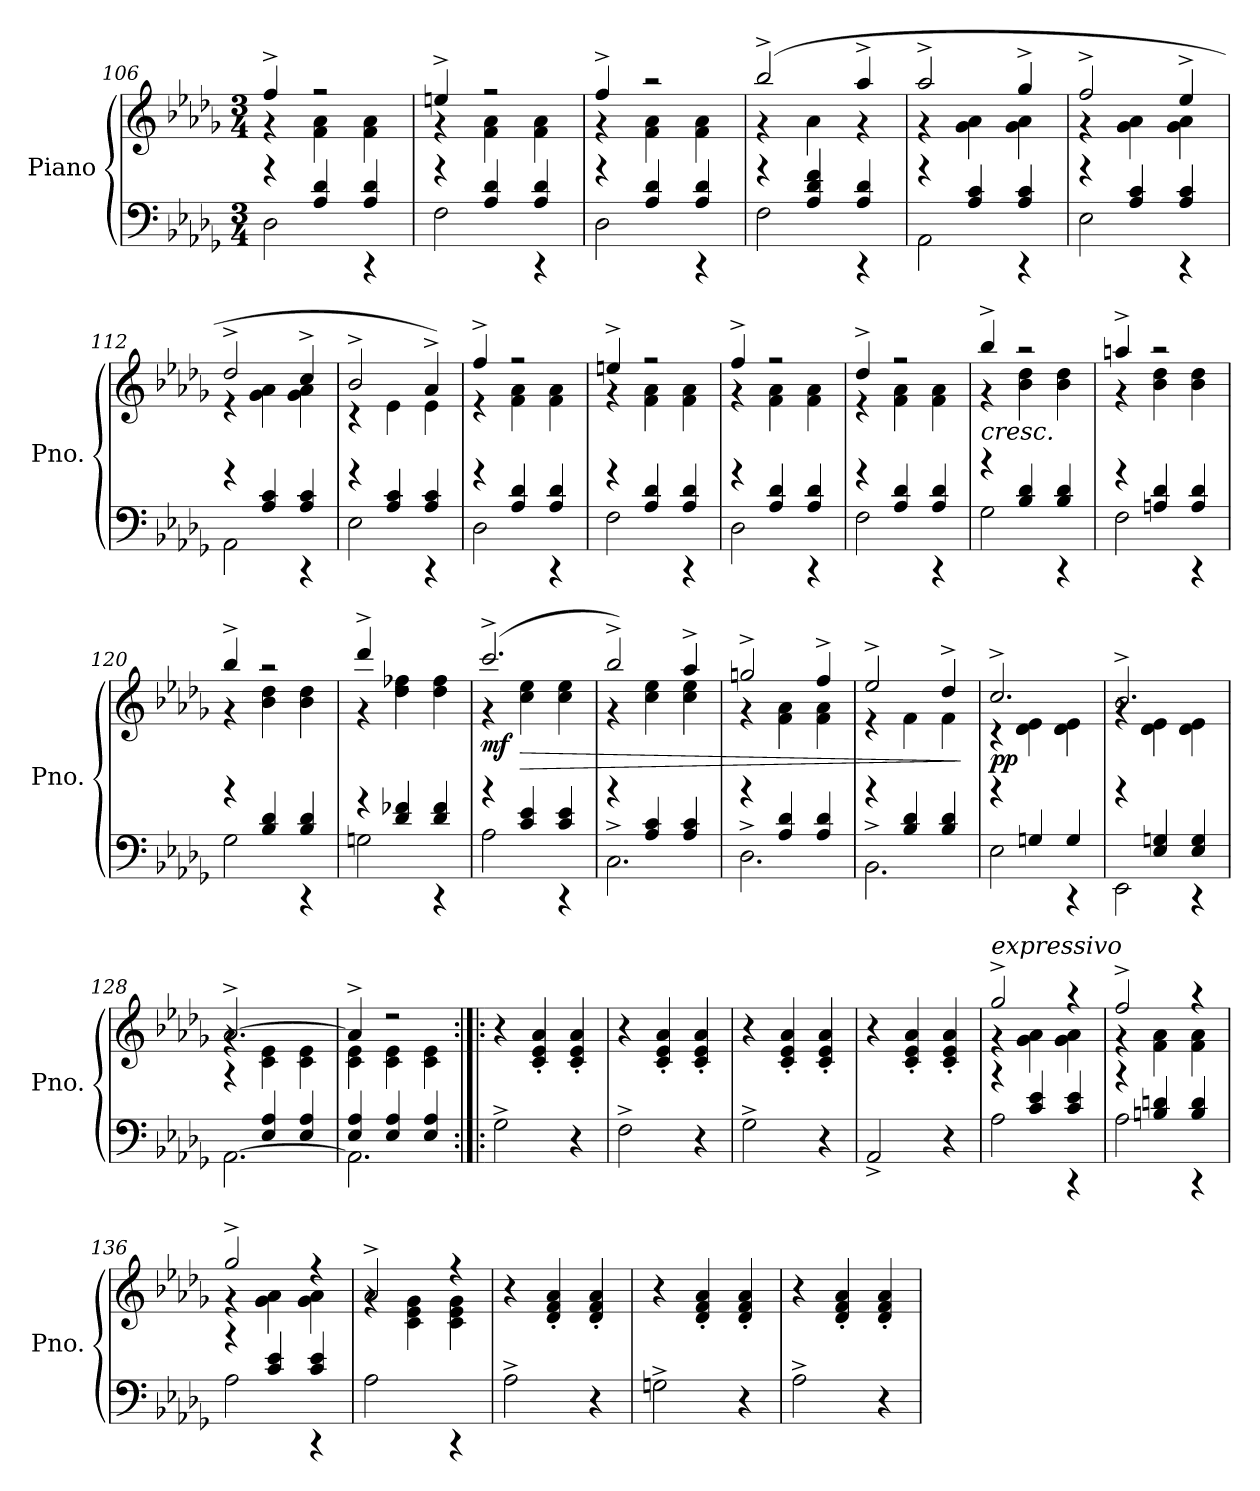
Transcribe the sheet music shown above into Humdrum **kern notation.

**kern	**kern	**dynam
*part1	*part1	*part1
*staff2	*staff1	*staff1/2
*I"Piano	*	*
*I'Pno.	*	*
*clefF4	*clefG2	*
*k[b-e-a-d-g-]	*k[b-e-a-d-g-]	*
*M3/4	*M3/4	*
=106	=106	=106
*^	*^	*
2D-\	4rg	4ff^/	4r	.
.	4A-/ 4d-/	2r	4f\ 4a-\	.
4rCC	4A-/ 4d-/	.	4f\ 4a-\	.
!!LO:LB:g=z	!!
=107	=107	=107	=107	=107
2F\	4rg	4een^/	4r	.
.	4A-/ 4d-/	2r	4f\ 4a-\	.
4rCC	4A-/ 4d-/	.	4f\ 4a-\	.
=108	=108	=108	=108	=108
2D-\	4rg	4ff^/	4r	.
.	4A-/ 4d-/	2r	4f\ 4a-\	.
4rCC	4A-/ 4d-/	.	4f\ 4a-\	.
=109	=109	=109	=109	=109
2F\	4rg	(>2bb-^/	4r	.
.	4A-/ 4d-/ 4f/	.	4a-\	.
4rCC	4A-/ 4d-/	4aa-^/	4r	.
=110	=110	=110	=110	=110
2AA-\	4rg	2aa-^/	4r	.
.	4A-/ 4c/	.	4g-\ 4a-\	.
4rCC	4A-/ 4c/	4gg-^/	4g-\ 4a-\	.
=111	=111	=111	=111	=111
2E-\	4rg	2ff^/	4r	.
.	4A-/ 4c/	.	4g-\ 4a-\	.
4rCC	4A-/ 4c/	4ee-^/	4g-\ 4a-\	.
=112	=112	=112	=112	=112
2AA-\	4rg	2dd-^/	4r	.
.	4A-/ 4c/	.	4g-\ 4a-\	.
4rCC	4A-/ 4c/	4cc^/	4g-\ 4a-\	.
=113	=113	=113	=113	=113
2E-\	4rg	2b-^/	4r	.
.	4A-/ 4c/	.	4e-\	.
4rCC	4A-/ 4c/	4a-^/)	4e-\	.
=114	=114	=114	=114	=114
2D-\	4rg	4ff^/	4r	.
.	4A-/ 4d-/	2r	4f\ 4a-\	.
4rCC	4A-/ 4d-/	.	4f\ 4a-\	.
=115	=115	=115	=115	=115
2F\	4rg	4een^/	4r	.
.	4A-/ 4d-/	2r	4f\ 4a-\	.
4rCC	4A-/ 4d-/	.	4f\ 4a-\	.
=116	=116	=116	=116	=116
2D-\	4rg	4ff^/	4r	.
.	4A-/ 4d-/	2r	4f\ 4a-\	.
4rCC	4A-/ 4d-/	.	4f\ 4a-\	.
!!LO:LB:g=z	!!
=117	=117	=117	=117	=117
2F\	4rg	4dd-^/	4r	.
.	4A-/ 4d-/	2r	4f\ 4a-\	.
4rCC	4A-/ 4d-/	.	4f\ 4a-\	.
=118	=118	=118	=118	=118
!	!	!LO:TX:b:i:t=cresc.	!	!
2G-\	4rb	4bb-^/	4r	.
.	4B-/ 4d-/	2r	4b-\ 4dd-\	.
4rCC	4B-/ 4d-/	.	4b-\ 4dd-\	.
=119	=119	=119	=119	=119
2F\	4rg	4aan^/	4r	.
.	4An/ 4d-/	2r	4b-\ 4dd-\	.
4rCC	4A/ 4d-/	.	4b-\ 4dd-\	.
=120	=120	=120	=120	=120
2G-\	4rb	4bb-^/	4r	.
.	4B-/ 4d-/	2r	4b-\ 4dd-\	.
4rCC	4B-/ 4d-/	.	4b-\ 4dd-\	.
=121	=121	=121	=121	=121
2Gn\	4rg	4ddd-^/	4r	.
.	4d-/ 4f-X/	2rdd	4dd-\ 4ff-X\	.
4rCC	4d-/ 4f-/	.	4dd-\ 4ff-\	.
=122	=122	=122	=122	=122
!	!	!	!	!LO:DY:b
2A-\	4rb	(>2.ccc^/	4r	mf
!	!	!	!	!LO:HP:b
.	4c/ 4e-/	.	4cc\ 4ee-\	>
4rCC	4c/ 4e-/	.	4cc\ 4ee-\	.
=123	=123	=123	=123	=123
2.C^\	4rb	2bb-^/)	4r	.
.	4A-/ 4c/	.	4cc\ 4ee-\	.
.	4A-/ 4c/	4aa-^/	4cc\ 4ee-\	.
=124	=124	=124	=124	=124
2.D-^\	4rb	2ggn^/	4r	.
.	4A-/ 4d-/	.	4f\ 4a-\	.
.	4A-/ 4d-/	4ff^/	4f\ 4a-\	.
=125	=125	=125	=125	=125
2.BB-^\	4rb	2ee-^/	4r	.
.	4B-/ 4d-/	.	4f\	.
.	4B-/ 4d-/	4dd-^/	4f\	.
*v	*v	*	*	*
*	*v	*v	*
.	.	]
!!LO:LB:g=z
=126	=126	=126
*^	*^	*
!	!	!	!	!LO:DY:b
2E-\	4rb	2.cc^/	4r	pp
.	4Gn/	.	4d-\ 4e-\	.
4rCC	4G/	.	4d-\ 4e-\	.
=127	=127	=127	=127	=127
2EE-\	4rb	2.b-^/	4rg	.
.	4E-/ 4Gn/	.	4d-\ 4e-\	.
4rCC	4E-/ 4G/	.	4d-\ 4e-\	.
=128	=128	=128	=128	=128
[2.AA-\	4rb	[2.a-^/	4rg	.
.	4E-/ 4A-/	.	4c\ 4e-\	.
.	4E-/ 4A-/	.	4c\ 4e-\	.
=129	=129	=129	=129	=129
2.AA-\]	4E-/ 4A-/	4a-^/]	4c\ 4e-\	.
.	4E-/ 4A-/	2r	4c\ 4e-\	.
.	4E-/ 4A-/	.	4c\ 4e-\	.
=130:|!|:	=130:|!|:	=130:|!|:	=130:|!|:	=130:|!|:
!LO:TX:b:i:t=il basso expressivo	!	!	!	!
*v	*v	*	*	*
*	*v	*v	*
2G-^\	4r	.
.	4c/' 4e-/' 4a-/'	.
4r	4c/' 4e-/' 4a-/'	.
=131	=131	=131
2F^\	4r	.
.	4c/' 4e-/' 4a-/'	.
4r	4c/' 4e-/' 4a-/'	.
=132	=132	=132
2G-^\	4r	.
.	4c/' 4e-/' 4a-/'	.
4r	4c/' 4e-/' 4a-/'	.
=133	=133	=133
2AA-^/	4r	.
.	4c/' 4e-/' 4a-/'	.
4r	4c/' 4e-/' 4a-/'	.
=134	=134	=134
*^	*^	*
!	!	!LO:TX:a:i:t=expressivo	!	!
2A-\	4rb	2gg-^/	4r	.
.	4c/ 4e-/	.	4g-\ 4a-\	.
4rCC	4c/ 4e-/	4r	4g-\ 4a-\	.
!!LO:LB:g=z	!!
=135	=135	=135	=135	=135
2A-\	4rb	2ff^/	4r	.
.	4Bn/ 4dn/	.	4f\ 4a-\	.
4rCC	4B/ 4d/	4r	4f\ 4a-\	.
=136	=136	=136	=136	=136
2A-\	4rb	2gg-^/	4r	.
.	4c/ 4e-/	.	4g-\ 4a-\	.
4rCC	4c/ 4e-/	4r	4g-\ 4a-\	.
*v	*v	*	*	*
=137	=137	=137	=137
2A-\	2a-^/	4rg	.
.	.	4c\ 4e-\ 4g-\	.
4rCC	4r	4c\ 4e-\ 4g-\	.
*	*v	*v	*
=138	=138	=138
2A-^\	4r	.
.	4d-/' 4f/' 4a-/'	.
4r	4d-/' 4f/' 4a-/'	.
=139	=139	=139
2Gn^\	4r	.
.	4d-/' 4f/' 4a-/'	.
4r	4d-/' 4f/' 4a-/'	.
=140	=140	=140
2A-^\	4r	.
.	4d-/' 4f/' 4a-/'	.
4r	4d-/' 4f/' 4a-/'	.
=	=	=
*-	*-	*-
